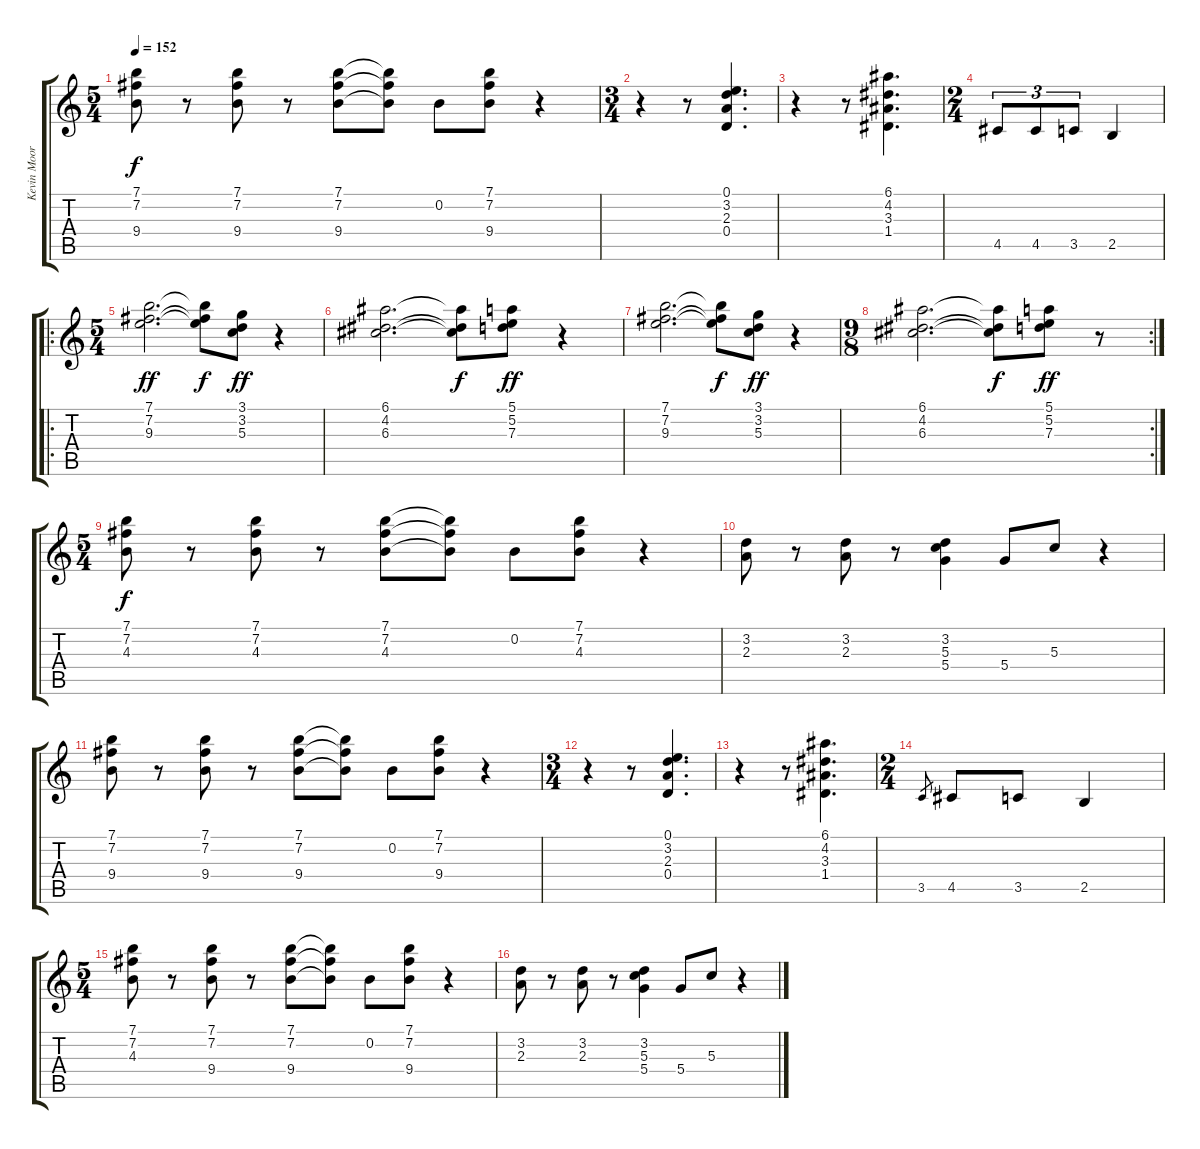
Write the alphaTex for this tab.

\track ("Kevin Moore (Keyboard)" "Kevin Moor") {instrument drawbarorgan}
\staff {score tabs}
\tuning (E5 B4 G4 D4 A3 D3) {hide}
\ts (5 4)
\tempo 152
\clef g2
\ks c
(7.1 7.2 9.4).8{dy f} r.8 (7.1 7.2 9.4).8 r.8 (7.1 7.2 9.4).8 (7.1{t} 7.2{t} 9.4{t}).8 0.2.8 (7.1 7.2 9.4).8 r.4 |
\ts (3 4)
r.4 r.8 (0.1 3.2 2.3 0.4).4{d} |
r.4 r.8 (6.1 4.2 3.3 1.4).4{d} |
\ts (2 4)
4.5.8{tu (3 2)} 4.5.8{tu (3 2)} 3.5.8{tu (3 2)} 2.5.4 |
\ro
\ts (5 4)
(7.1 7.2 9.3).2{d dy ff volume 11 instrument drawbarorgan} (7.1{t} 7.2{t} 9.3{t}).8{dy f} (3.1 3.2 5.3).8{dy ff} r.4 |
(6.1 4.2 6.3).2{d} (6.1{t} 4.2{t} 6.3{t}).8{dy f} (5.1 5.2 7.3).8{dy ff} r.4 |
(7.1 7.2 9.3).2{d} (7.1{t} 7.2{t} 9.3{t}).8{dy f} (3.1 3.2 5.3).8{dy ff} r.4 |
\rc 2
\ts (9 8)
(6.1 4.2 6.3).2{d} (6.1{t} 4.2{t} 6.3{t}).8{dy f} (5.1 5.2 7.3).8{dy ff} r.8 |
\ts (5 4)
(7.1 7.2 4.3).8{dy f volume 11 instrument rockorgan} r.8 (7.1 7.2 4.3).8 r.8 (7.1 7.2 4.3).8 (7.1{t} 7.2{t} 4.3{t}).8 0.2.8 (7.1 7.2 4.3).8 r.4 |
(3.2 2.3).8 r.8 (3.2 2.3).8 r.8 (3.2 5.3 5.4).4 5.4.8 5.3.8 r.4 |
(7.1 7.2 9.4).8 r.8 (7.1 7.2 9.4).8 r.8 (7.1 7.2 9.4).8 (7.1{t} 7.2{t} 9.4{t}).8 0.2.8 (7.1 7.2 9.4).8 r.4 |
\ts (3 4)
r.4 r.8 (0.1 3.2 2.3 0.4).4{d} |
r.4 r.8 (6.1 4.2 3.3 1.4).4{d} |
\ts (2 4)
3.5.8{gr} 4.5.8 3.5.8 2.5.4 |
\ts (5 4)
(7.1 7.2 4.3).8 r.8 (7.1 7.2 9.4).8 r.8 (7.1 7.2 9.4).8 (7.1{t} 7.2{t} 9.4{t}).8 0.2.8 (7.1 7.2 9.4).8 r.4 |
(3.2 2.3).8 r.8 (3.2 2.3).8 r.8 (3.2 5.3 5.4).4 5.4.8 5.3.8 r.4
